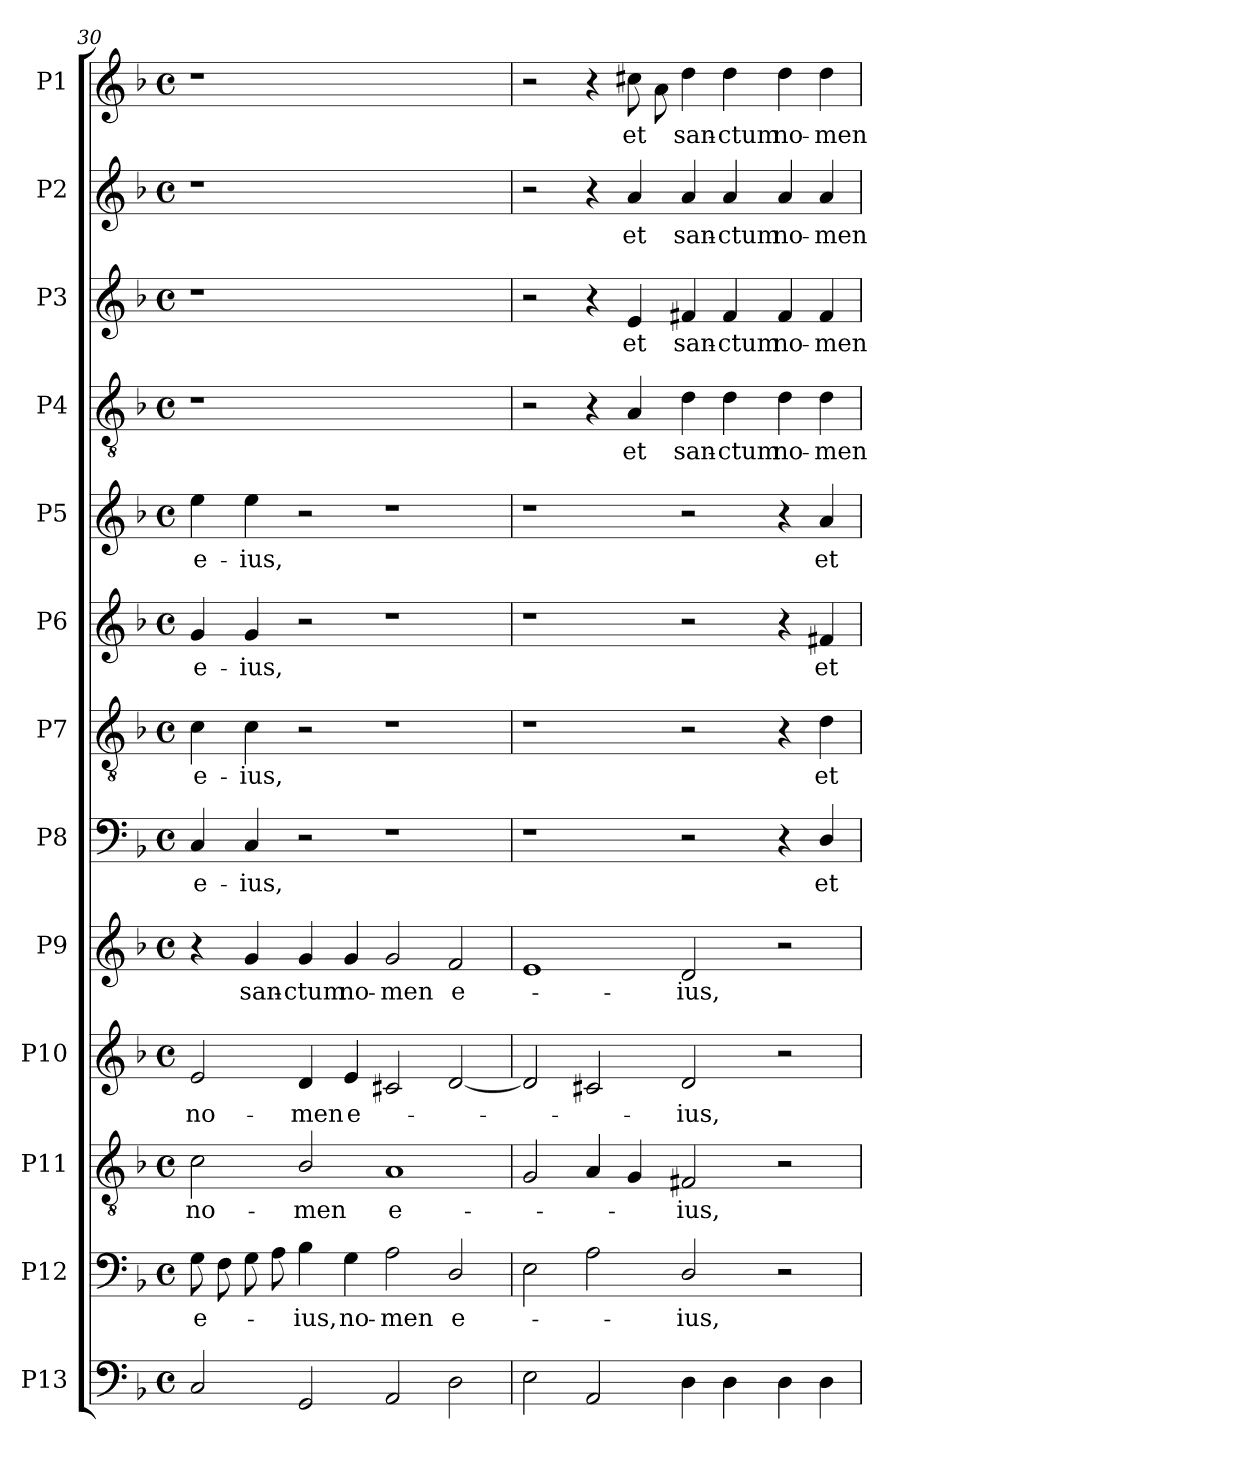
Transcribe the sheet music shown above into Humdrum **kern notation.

**kern	**kern	**text	**kern	**text	**kern	**text	**kern	**text	**kern	**text	**kern	**text	**kern	**text	**kern	**text	**kern	**text	**kern	**text	**kern	**text	**kern	**text
*part13	*part12	*part12	*part11	*part11	*part10	*part10	*part9	*part9	*part8	*part8	*part7	*part7	*part6	*part6	*part5	*part5	*part4	*part4	*part3	*part3	*part2	*part2	*part1	*part1
*staff13	*staff12	*staff12	*staff11	*staff11	*staff10	*staff10	*staff9	*staff9	*staff8	*staff8	*staff7	*staff7	*staff6	*staff6	*staff5	*staff5	*staff4	*staff4	*staff3	*staff3	*staff2	*staff2	*staff1	*staff1
*I"P13	*I"P12	*	*I"P11	*	*I"P10	*	*I"P9	*	*I"P8	*	*I"P7	*	*I"P6	*	*I"P5	*	*I"P4	*	*I"P3	*	*I"P2	*	*I"P1	*
*clefF4	*clefF4	*	*clefGv2	*	*clefG2	*	*clefG2	*	*clefF4	*	*clefGv2	*	*clefG2	*	*clefG2	*	*clefGv2	*	*clefG2	*	*clefG2	*	*clefG2	*
*	*	*	*ITrd7c12	*	*	*	*	*	*	*	*ITrd7c12	*	*	*	*	*	*ITrd7c12	*	*	*	*	*	*	*
*k[b-]	*k[b-]	*	*k[b-]	*	*k[b-]	*	*k[b-]	*	*k[b-]	*	*k[b-]	*	*k[b-]	*	*k[b-]	*	*k[b-]	*	*k[b-]	*	*k[b-]	*	*k[b-]	*
*F:	*F:	*	*F:	*	*F:	*	*F:	*	*F:	*	*F:	*	*F:	*	*F:	*	*F:	*	*F:	*	*F:	*	*F:	*
*M4/4	*M4/4	*	*M4/4	*	*M4/4	*	*M4/4	*	*M4/4	*	*M4/4	*	*M4/4	*	*M4/4	*	*M4/4	*	*M4/4	*	*M4/4	*	*M4/4	*
*met(c)	*met(c)	*	*met(c)	*	*met(c)	*	*met(c)	*	*met(c)	*	*met(c)	*	*met(c)	*	*met(c)	*	*met(c)	*	*met(c)	*	*met(c)	*	*met(c)	*
=30	=30	=30	=30	=30	=30	=30	=30	=30	=30	=30	=30	=30	=30	=30	=30	=30	=30	=30	=30	=30	=30	=30	=30	=30
!	!	!LO:LY:b:color=#000000	!	!	!	!	!	!	!	!	!	!	!	!	!	!	!	!	!	!	!	!	!	!
!	!	!	!	!LO:LY:b:color=#000000	!	!	!	!	!	!	!	!	!	!	!	!	!	!	!	!	!	!	!	!
!	!	!	!	!	!	!LO:LY:b:color=#000000	!	!	!	!	!	!	!	!	!	!	!	!	!	!	!	!	!	!
!	!	!	!	!	!	!	!	!	!	!LO:LY:b:color=#000000	!	!	!	!	!	!	!	!	!	!	!	!	!	!
!	!	!	!	!	!	!	!	!	!	!	!	!LO:LY:b:color=#000000	!	!	!	!	!	!	!	!	!	!	!	!
!	!	!	!	!	!	!	!	!	!	!	!	!	!	!LO:LY:b:color=#000000	!	!	!	!	!	!	!	!	!	!
!	!	!	!	!	!	!	!	!	!	!	!	!	!	!	!	!LO:LY:b:color=#000000	!LO:N:vis=1	!	!LO:N:vis=1	!	!LO:N:vis=1	!	!LO:N:vis=1	!
2Ci/	8Gi\	e-	2Ci\	no-	2ei/	no-	4r	.	4Ci/	e-	4Ci\	e-	4gi/	e-	4eei\	e-	1r	.	1r	.	1r	.	1r	.
.	8Fi\	.	.	.	.	.	.	.	.	.	.	.	.	.	.	.	.	.	.	.	.	.	.	.
!	!	!	!	!	!	!	!	!LO:LY:b:color=#000000	!	!	!	!	!	!	!	!	!	!	!	!	!	!	!	!
!	!	!	!	!	!	!	!	!	!	!LO:LY:b:color=#000000	!	!	!	!	!	!	!	!	!	!	!	!	!	!
!	!	!	!	!	!	!	!	!	!	!	!	!LO:LY:b:color=#000000	!	!	!	!	!	!	!	!	!	!	!	!
!	!	!	!	!	!	!	!	!	!	!	!	!	!	!LO:LY:b:color=#000000	!	!	!	!	!	!	!	!	!	!
!	!	!	!	!	!	!	!	!	!	!	!	!	!	!	!	!LO:LY:b:color=#000000	!	!	!	!	!	!	!	!
.	8Gi\	.	.	.	.	.	4gi/	san-	4Ci/	-ius,	4Ci\	-ius,	4gi/	-ius,	4eei\	-ius,	.	.	.	.	.	.	.	.
.	8Ai\	.	.	.	.	.	.	.	.	.	.	.	.	.	.	.	.	.	.	.	.	.	.	.
!	!	!LO:LY:b:color=#000000	!	!	!	!	!	!	!	!	!	!	!	!	!	!	!	!	!	!	!	!	!	!
!	!	!	!	!LO:LY:b:color=#000000	!	!	!	!	!	!	!	!	!	!	!	!	!	!	!	!	!	!	!	!
!	!	!	!	!	!	!LO:LY:b:color=#000000	!	!	!	!	!	!	!	!	!	!	!	!	!	!	!	!	!	!
!	!	!	!	!	!	!	!	!LO:LY:b:color=#000000	!	!	!	!	!	!	!	!	!	!	!	!	!	!	!	!
2GGi/	4B-i\	-ius,	2BB-i/	-men	4di/	-men	4gi/	-ctum	2r	.	2r	.	2r	.	2r	.	.	.	.	.	.	.	.	.
!	!	!LO:LY:b:color=#000000	!	!	!	!	!	!	!	!	!	!	!	!	!	!	!	!	!	!	!	!	!	!
!	!	!	!	!	!	!LO:LY:b:color=#000000	!	!	!	!	!	!	!	!	!	!	!	!	!	!	!	!	!	!
!	!	!	!	!	!	!	!	!LO:LY:b:color=#000000	!	!	!	!	!	!	!	!	!	!	!	!	!	!	!	!
.	4Gi\	no-	.	.	4ei/	e-	4gi/	no-	.	.	.	.	.	.	.	.	.	.	.	.	.	.	.	.
!	!	!LO:LY:b:color=#000000	!	!	!	!	!	!	!	!	!	!	!	!	!	!	!	!	!	!	!	!	!	!
!	!	!	!	!LO:LY:b:color=#000000	!	!	!	!	!	!	!	!	!	!	!	!	!	!	!	!	!	!	!	!
!	!	!	!	!	!	!	!	!LO:LY:b:color=#000000	!	!	!	!	!	!	!	!	!	!	!	!	!	!	!	!
2AAi/	2Ai\	-men	1AAi	e-	2c#Xi/	.	2gi/	-men	1r	.	1r	.	1r	.	1r	.	1ryy	.	1ryy	.	1ryy	.	1ryy	.
!	!	!LO:LY:b:color=#000000	!	!	!	!	!	!	!	!	!	!	!	!	!	!	!	!	!	!	!	!	!	!
!	!	!	!	!	!	!	!	!LO:LY:b:color=#000000	!	!	!	!	!	!	!	!	!	!	!	!	!	!	!	!
2Di\	2Di/	e-	.	.	[2di/	.	2fi/	e-	.	.	.	.	.	.	.	.	.	.	.	.	.	.	.	.
=31	=31	=31	=31	=31	=31	=31	=31	=31	=31	=31	=31	=31	=31	=31	=31	=31	=31	=31	=31	=31	=31	=31	=31	=31
2Ei\	2Ei\	.	2GGi/	.	2di/]	.	1ei	.	1r	.	1r	.	1r	.	1r	.	2r	.	2r	.	2r	.	2r	.
2AAi/	2Ai\	.	4AAi/	.	2c#Xi/	.	.	.	.	.	.	.	.	.	.	.	4r	.	4r	.	4r	.	4r	.
!	!	!	!	!	!	!	!	!	!	!	!	!	!	!	!	!	!	!LO:LY:b:color=#000000	!	!	!	!	!	!
!	!	!	!	!	!	!	!	!	!	!	!	!	!	!	!	!	!	!	!	!LO:LY:b:color=#000000	!	!	!	!
!	!	!	!	!	!	!	!	!	!	!	!	!	!	!	!	!	!	!	!	!	!	!LO:LY:b:color=#000000	!	!
!	!	!	!	!	!	!	!	!	!	!	!	!	!	!	!	!	!	!	!	!	!	!	!	!LO:LY:b:color=#000000
.	.	.	4GGi/	.	.	.	.	.	.	.	.	.	.	.	.	.	4AAi/	et	4ei/	et	4ai/	et	8cc#Xi\	et
.	.	.	.	.	.	.	.	.	.	.	.	.	.	.	.	.	.	.	.	.	.	.	8ai\	.
!	!	!LO:LY:b:color=#000000	!	!	!	!	!	!	!	!	!	!	!	!	!	!	!	!	!	!	!	!	!	!
!	!	!	!	!LO:LY:b:color=#000000	!	!	!	!	!	!	!	!	!	!	!	!	!	!	!	!	!	!	!	!
!	!	!	!	!	!	!LO:LY:b:color=#000000	!	!	!	!	!	!	!	!	!	!	!	!	!	!	!	!	!	!
!	!	!	!	!	!	!	!	!LO:LY:b:color=#000000	!	!	!	!	!	!	!	!	!	!	!	!	!	!	!	!
!	!	!	!	!	!	!	!	!	!	!	!	!	!	!	!	!	!	!LO:LY:b:color=#000000	!	!	!	!	!	!
!	!	!	!	!	!	!	!	!	!	!	!	!	!	!	!	!	!	!	!	!LO:LY:b:color=#000000	!	!	!	!
!	!	!	!	!	!	!	!	!	!	!	!	!	!	!	!	!	!	!	!	!	!	!LO:LY:b:color=#000000	!	!
!	!	!	!	!	!	!	!	!	!	!	!	!	!	!	!	!	!	!	!	!	!	!	!	!LO:LY:b:color=#000000
4Di\	2Di/	-ius,	2FF#Xi/	-ius,	2di/	-ius,	2di/	-ius,	2r	.	2r	.	2r	.	2r	.	4Di\	san-	4f#Xi/	san-	4ai/	san-	4ddi\	san-
!	!	!	!	!	!	!	!	!	!	!	!	!	!	!	!	!	!	!LO:LY:b:color=#000000	!	!	!	!	!	!
!	!	!	!	!	!	!	!	!	!	!	!	!	!	!	!	!	!	!	!	!LO:LY:b:color=#000000	!	!	!	!
!	!	!	!	!	!	!	!	!	!	!	!	!	!	!	!	!	!	!	!	!	!	!LO:LY:b:color=#000000	!	!
!	!	!	!	!	!	!	!	!	!	!	!	!	!	!	!	!	!	!	!	!	!	!	!	!LO:LY:b:color=#000000
4Di\	.	.	.	.	.	.	.	.	.	.	.	.	.	.	.	.	4Di\	-ctum	4f#i/	-ctum	4ai/	-ctum	4ddi\	-ctum
!	!	!	!	!	!	!	!	!	!	!	!	!	!	!	!	!	!	!LO:LY:b:color=#000000	!	!	!	!	!	!
!	!	!	!	!	!	!	!	!	!	!	!	!	!	!	!	!	!	!	!	!LO:LY:b:color=#000000	!	!	!	!
!	!	!	!	!	!	!	!	!	!	!	!	!	!	!	!	!	!	!	!	!	!	!LO:LY:b:color=#000000	!	!
!	!	!	!	!	!	!	!	!	!	!	!	!	!	!	!	!	!	!	!	!	!	!	!	!LO:LY:b:color=#000000
4Di\	2r	.	2r	.	2r	.	2r	.	4r	.	4r	.	4r	.	4r	.	4Di\	no-	4f#i/	no-	4ai/	no-	4ddi\	no-
!	!	!	!	!	!	!	!	!	!	!LO:LY:b:color=#000000	!	!	!	!	!	!	!	!	!	!	!	!	!	!
!	!	!	!	!	!	!	!	!	!	!	!	!LO:LY:b:color=#000000	!	!	!	!	!	!	!	!	!	!	!	!
!	!	!	!	!	!	!	!	!	!	!	!	!	!	!LO:LY:b:color=#000000	!	!	!	!	!	!	!	!	!	!
!	!	!	!	!	!	!	!	!	!	!	!	!	!	!	!	!LO:LY:b:color=#000000	!	!	!	!	!	!	!	!
!	!	!	!	!	!	!	!	!	!	!	!	!	!	!	!	!	!	!LO:LY:b:color=#000000	!	!	!	!	!	!
!	!	!	!	!	!	!	!	!	!	!	!	!	!	!	!	!	!	!	!	!LO:LY:b:color=#000000	!	!	!	!
!	!	!	!	!	!	!	!	!	!	!	!	!	!	!	!	!	!	!	!	!	!	!LO:LY:b:color=#000000	!	!
!	!	!	!	!	!	!	!	!	!	!	!	!	!	!	!	!	!	!	!	!	!	!	!	!LO:LY:b:color=#000000
4Di\	.	.	.	.	.	.	.	.	4Di/	et	4Di\	et	4f#Xi/	et	4ai/	et	4Di\	-men	4f#i/	-men	4ai/	-men	4ddi\	-men
=	=	=	=	=	=	=	=	=	=	=	=	=	=	=	=	=	=	=	=	=	=	=	=	=
*-	*-	*-	*-	*-	*-	*-	*-	*-	*-	*-	*-	*-	*-	*-	*-	*-	*-	*-	*-	*-	*-	*-	*-	*-
